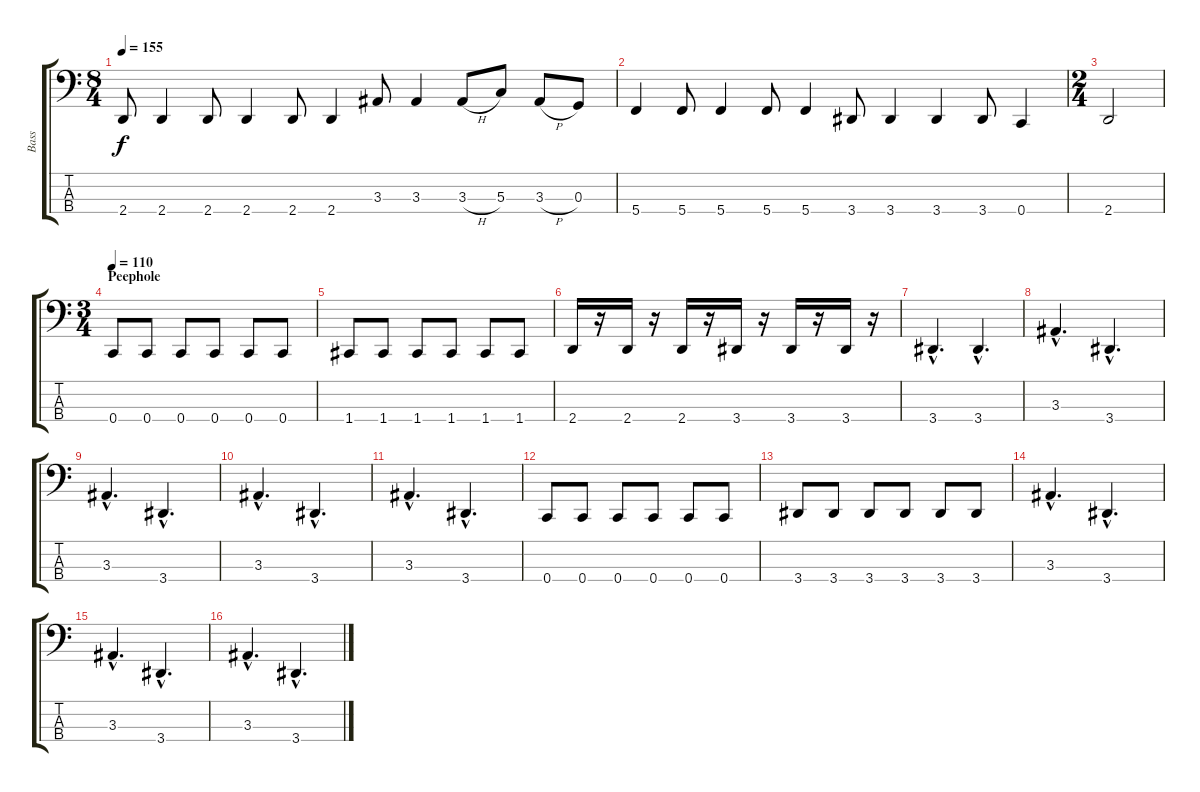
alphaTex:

\track ("Bass" "Bass") {instrument slapbass2}
\staff {score tabs}
\tuning (F2 C2 G1 C1) {hide}
\ts (8 4)
\tempo 155
\clef f4
\ks c
2.4.8{dy f} 2.4.4 2.4.8 2.4.4 2.4.8 2.4.4 3.3.8 3.3.4 3.3{h}.8 5.3.8 3.3{h}.8 0.3.8 |
5.4.4 5.4.8 5.4.4 5.4.8 5.4.4 3.4.8 3.4.4 3.4.4 3.4.8 0.4.4 |
\ts (2 4)
2.4.2 |
\ts (3 4)
\section ("" "Peephole")
\tempo 110
0.4.8{instrument electricbassfinger} 0.4.8 0.4.8 0.4.8 0.4.8 0.4.8 |
1.4.8 1.4.8 1.4.8 1.4.8 1.4.8 1.4.8 |
2.4.16 r.16 2.4.16 r.16 2.4.16 r.16 3.4.16 r.16 3.4.16 r.16 3.4.16 r.16 |
3.4{hac}.4{d} 3.4{hac}.4{d} |
3.3{hac}.4{d} 3.4{hac}.4{d} |
3.3{hac}.4{d} 3.4{hac}.4{d} |
3.3{hac}.4{d} 3.4{hac}.4{d} |
3.3{hac}.4{d} 3.4{hac}.4{d} |
0.4.8 0.4.8 0.4.8 0.4.8 0.4.8 0.4.8 |
3.4.8 3.4.8 3.4.8 3.4.8 3.4.8 3.4.8 |
3.3{hac}.4{d} 3.4{hac}.4{d} |
3.3{hac}.4{d} 3.4{hac}.4{d} |
3.3{hac}.4{d} 3.4{hac}.4{d}
